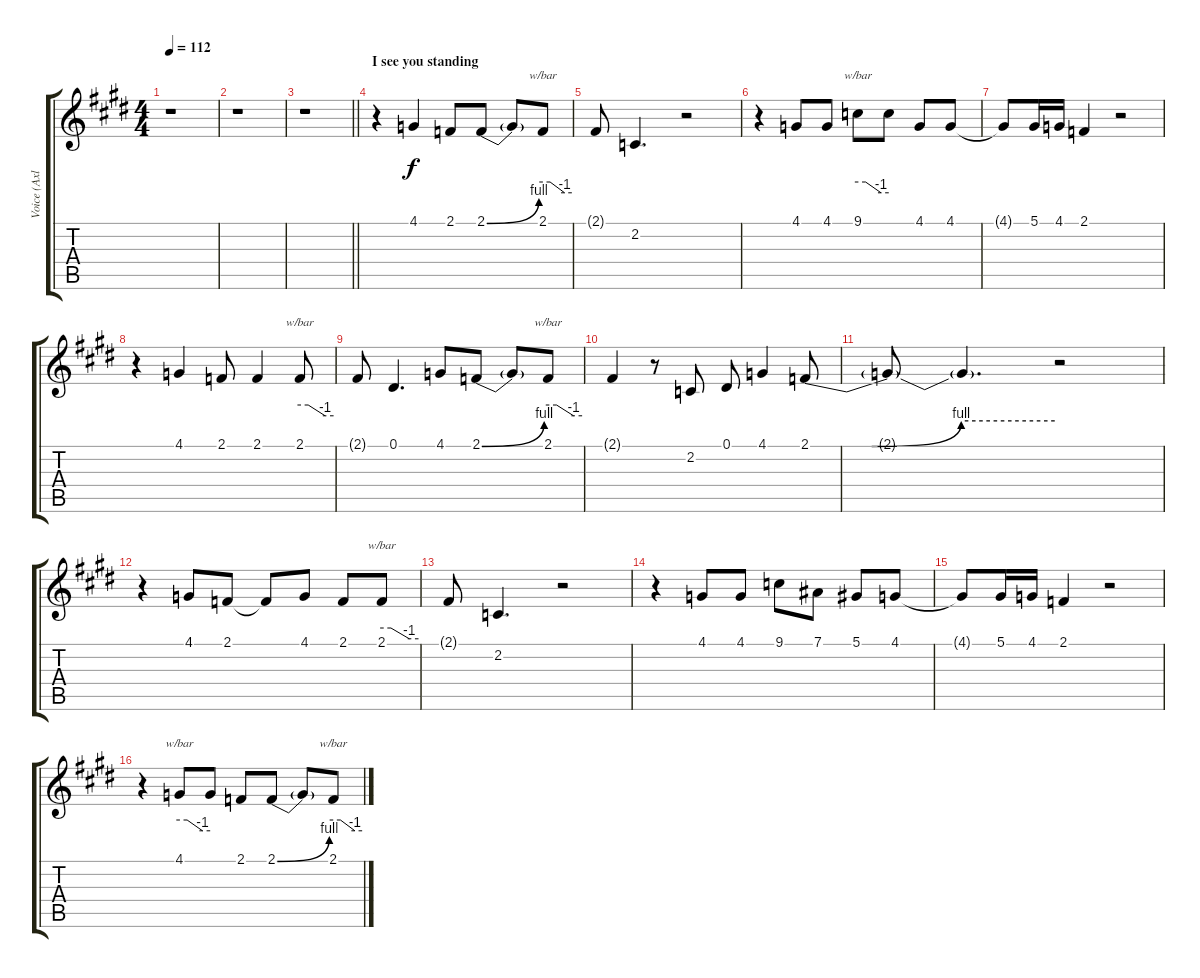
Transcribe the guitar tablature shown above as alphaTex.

\track ("Voice (Axl)" "Voice (Axl") {instrument lead2sawtooth}
\staff {score tabs}
\tuning (Eb4 Bb3 Gb3 Db3 Ab2 Eb2) {hide}
\ts (4 4)
\tempo 112
\clef g2
\ks e
r.1{dy f} |
r.1 |
\barLineRight lightlight
r.1 |
\section ("" "I see you standing")
r.4 4.1.4 2.1.8 2.1{be (bend 0 0 60 4)}.8 2.1{t}.8 2.1.8{tbe (custom default 0 0 15 0 45 -4 60 -4)} |
2.1{t}.8 2.2.4{d} r.2 |
r.4 4.1.8 4.1.8 9.1.8{tbe (custom default 0 0 15 0 45 -4 60 -4)} 9.1{t}.8 4.1.8 4.1.8 |
4.1{t}.8 5.1.16 4.1.16 2.1.4 r.2 |
r.4 4.1.4 2.1.8 2.1.4 2.1.8{tbe (custom default 0 0 15 0 45 -4 60 -4)} |
2.1{t}.8 0.1.4{d} 4.1.8 2.1{be (bend 0 0 60 4)}.8 2.1{t}.8 2.1.8{tbe (custom default 0 0 15 0 45 -4 60 -4)} |
2.1{t}.4 r.8 2.2.8 0.1.8 4.1.4 2.1{be (custom 0 0 15 0 37 4 60 4)}.8 |
2.1{t}.8 2.1{t}.4{d} r.2 |
r.4 4.1.8 2.1.8 2.1{t}.8 4.1.8 2.1.8 2.1.8{tbe (custom default 0 0 15 0 45 -4 60 -4)} |
2.1{t}.8 2.2.4{d} r.2 |
r.4 4.1.8 4.1.8 9.1.8 7.1.8 5.1.8 4.1.8 |
4.1{t}.8 5.1.16 4.1.16 2.1.4 r.2 |
r.4 4.1.8{tbe (custom default 0 0 15 0 45 -4 60 -4)} 4.1{t}.8 2.1.8 2.1{be (bend 0 0 60 4)}.8 2.1{t}.8 2.1.8{tbe (custom default 0 0 15 0 45 -4 60 -4)}
